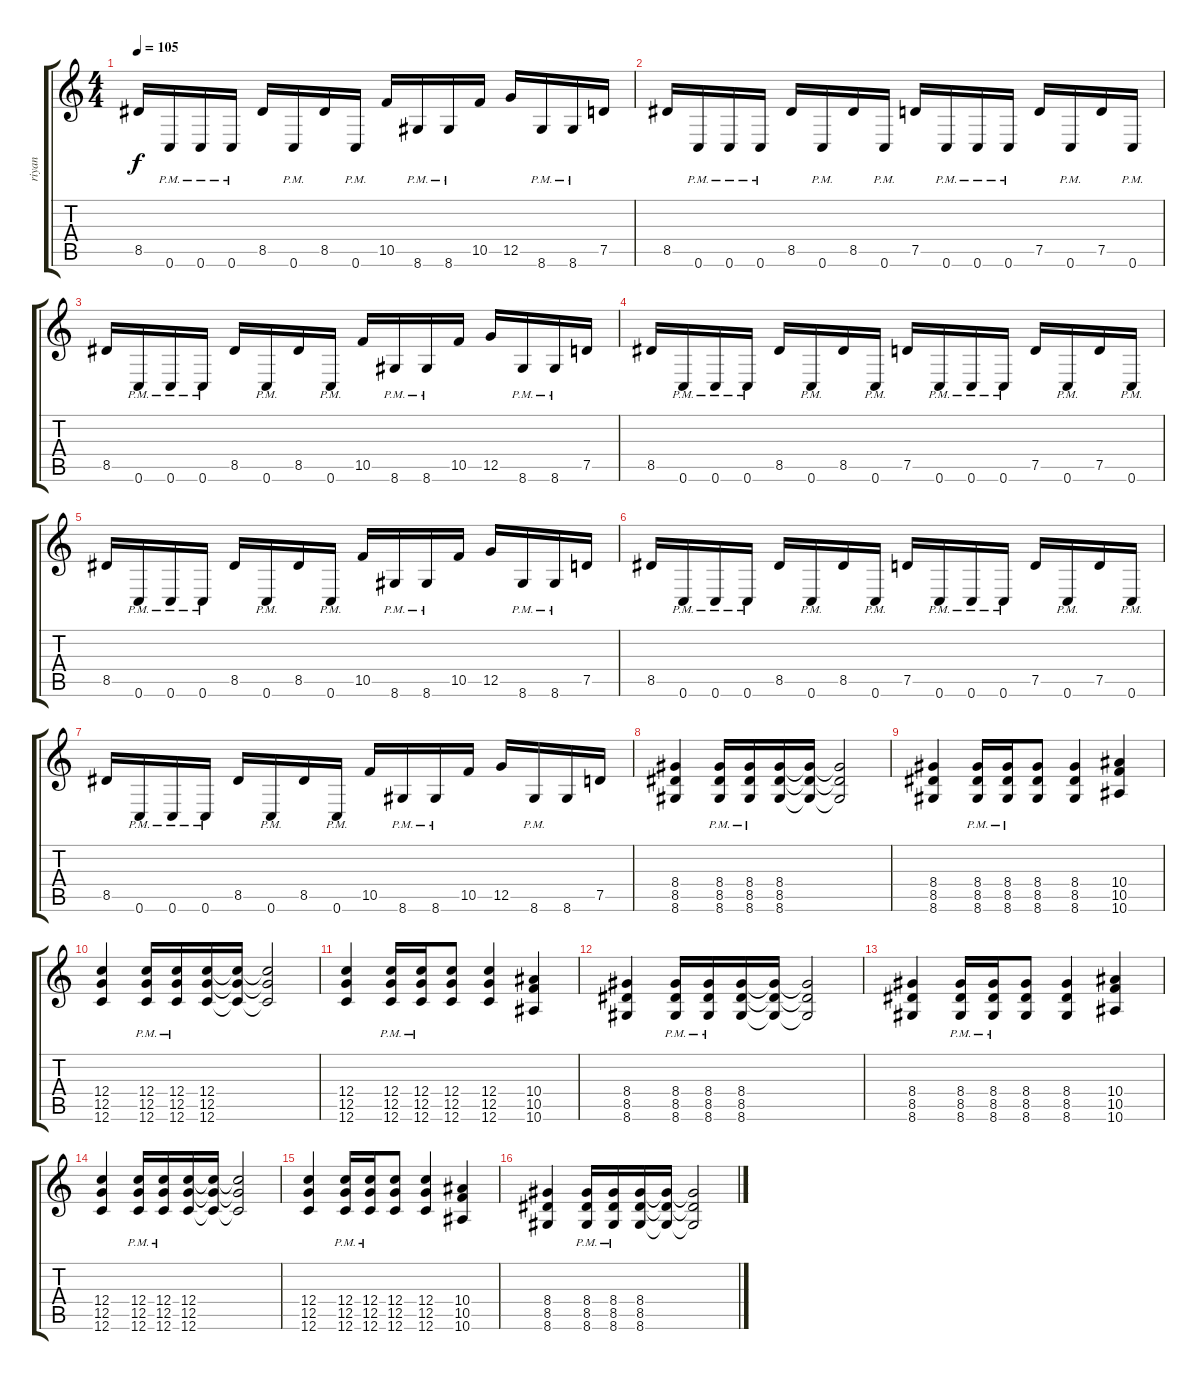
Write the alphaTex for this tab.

\track ("riyan" "riyan") {instrument overdrivenguitar}
\staff {score tabs}
\tuning (D4 A3 F3 C3 G2 C2) {hide}
\ts (4 4)
\tempo 105
\clef g2
\ks c
8.5.16{dy f} 0.6{pm}.16 0.6{pm}.16 0.6{pm}.16 8.5.16 0.6{pm}.16 8.5.16 0.6{pm}.16 10.5.16 8.6{pm}.16 8.6{pm}.16 10.5.16 12.5.16 8.6{pm}.16 8.6{pm}.16 7.5.16 |
8.5.16 0.6{pm}.16 0.6{pm}.16 0.6{pm}.16 8.5.16 0.6{pm}.16 8.5.16 0.6{pm}.16 7.5.16 0.6{pm}.16 0.6{pm}.16 0.6{pm}.16 7.5.16 0.6{pm}.16 7.5.16 0.6{pm}.16 |
8.5.16 0.6{pm}.16 0.6{pm}.16 0.6{pm}.16 8.5.16 0.6{pm}.16 8.5.16 0.6{pm}.16 10.5.16 8.6{pm}.16 8.6{pm}.16 10.5.16 12.5.16 8.6{pm}.16 8.6{pm}.16 7.5.16 |
8.5.16 0.6{pm}.16 0.6{pm}.16 0.6{pm}.16 8.5.16 0.6{pm}.16 8.5.16 0.6{pm}.16 7.5.16 0.6{pm}.16 0.6{pm}.16 0.6{pm}.16 7.5.16 0.6{pm}.16 7.5.16 0.6{pm}.16 |
8.5.16 0.6{pm}.16 0.6{pm}.16 0.6{pm}.16 8.5.16 0.6{pm}.16 8.5.16 0.6{pm}.16 10.5.16 8.6{pm}.16 8.6{pm}.16 10.5.16 12.5.16 8.6{pm}.16 8.6{pm}.16 7.5.16 |
8.5.16 0.6{pm}.16 0.6{pm}.16 0.6{pm}.16 8.5.16 0.6{pm}.16 8.5.16 0.6{pm}.16 7.5.16 0.6{pm}.16 0.6{pm}.16 0.6{pm}.16 7.5.16 0.6{pm}.16 7.5.16 0.6{pm}.16 |
8.5.16 0.6{pm}.16 0.6{pm}.16 0.6{pm}.16 8.5.16 0.6{pm}.16 8.5.16 0.6{pm}.16 10.5.16 8.6{pm}.16 8.6{pm}.16 10.5.16 12.5.16 8.6{pm}.16 8.6.16 7.5.16 |
(8.4 8.5 8.6).4 (8.4{pm} 8.5{pm} 8.6).16 (8.4{pm} 8.5{pm} 8.6{pm}).16 (8.4 8.5 8.6).16 (8.4{t} 8.5{t} 8.6{t}).16 (8.4{t} 8.5{t} 8.6{t}).2 |
(8.4 8.5 8.6).4 (8.4{pm} 8.5{pm} 8.6).16 (8.4{pm} 8.5{pm} 8.6{pm}).16 (8.4 8.5 8.6).8 (8.4 8.5 8.6).4 (10.4 10.5 10.6).4 |
(12.4 12.5 12.6).4 (12.4{pm} 12.5{pm} 12.6).16 (12.4{pm} 12.5{pm} 12.6{pm}).16 (12.4 12.5 12.6).16 (12.4{t} 12.5{t} 12.6{t}).16 (12.4{t} 12.5{t} 12.6{t}).2 |
(12.4 12.5 12.6).4 (12.4{pm} 12.5{pm} 12.6).16 (12.4{pm} 12.5{pm} 12.6{pm}).16 (12.4 12.5 12.6).8 (12.4 12.5 12.6).4 (10.4 10.5 10.6).4 |
(8.4 8.5 8.6).4 (8.4{pm} 8.5{pm} 8.6).16 (8.4{pm} 8.5{pm} 8.6{pm}).16 (8.4 8.5 8.6).16 (8.4{t} 8.5{t} 8.6{t}).16 (8.4{t} 8.5{t} 8.6{t}).2 |
(8.4 8.5 8.6).4 (8.4{pm} 8.5{pm} 8.6).16 (8.4{pm} 8.5{pm} 8.6{pm}).16 (8.4 8.5 8.6).8 (8.4 8.5 8.6).4 (10.4 10.5 10.6).4 |
(12.4 12.5 12.6).4 (12.4{pm} 12.5{pm} 12.6).16 (12.4{pm} 12.5{pm} 12.6{pm}).16 (12.4 12.5 12.6).16 (12.4{t} 12.5{t} 12.6{t}).16 (12.4{t} 12.5{t} 12.6{t}).2 |
(12.4 12.5 12.6).4 (12.4{pm} 12.5{pm} 12.6).16 (12.4{pm} 12.5{pm} 12.6{pm}).16 (12.4 12.5 12.6).8 (12.4 12.5 12.6).4 (10.4 10.5 10.6).4 |
(8.4 8.5 8.6).4 (8.4{pm} 8.5{pm} 8.6).16 (8.4{pm} 8.5{pm} 8.6{pm}).16 (8.4 8.5 8.6).16 (8.4{t} 8.5{t} 8.6{t}).16 (8.4{t} 8.5{t} 8.6{t}).2
